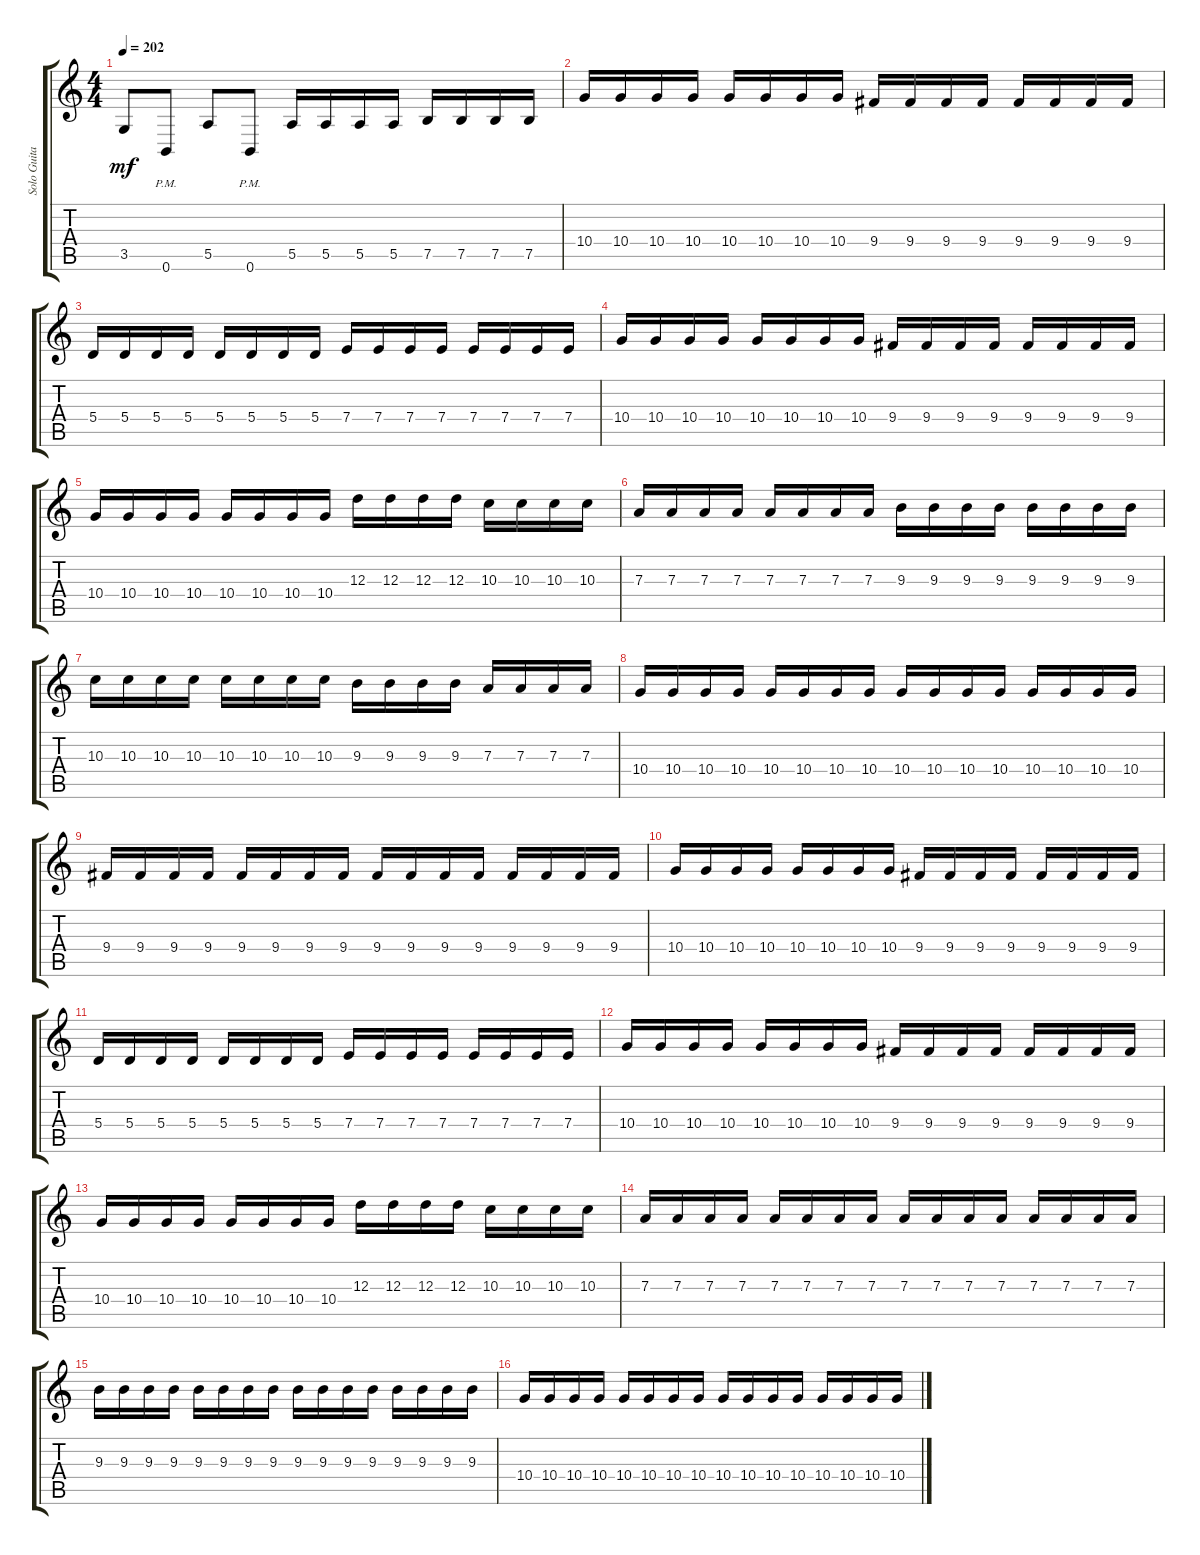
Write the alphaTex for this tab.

\track ("Solo Guitar" "Solo Guita") {instrument distortionguitar}
\staff {score tabs}
\tuning (B3 Gb3 D3 A2 E2 B1) {hide}
\ts (4 4)
\tempo 202
\clef g2
\ks c
3.5.8{dy mf} 0.6{pm}.8 5.5.8 0.6{pm}.8 5.5.16 5.5.16 5.5.16 5.5.16 7.5.16 7.5.16 7.5.16 7.5.16 |
10.4.16 10.4.16 10.4.16 10.4.16 10.4.16 10.4.16 10.4.16 10.4.16 9.4.16 9.4.16 9.4.16 9.4.16 9.4.16 9.4.16 9.4.16 9.4.16 |
5.4.16 5.4.16 5.4.16 5.4.16 5.4.16 5.4.16 5.4.16 5.4.16 7.4.16 7.4.16 7.4.16 7.4.16 7.4.16 7.4.16 7.4.16 7.4.16 |
10.4.16 10.4.16 10.4.16 10.4.16 10.4.16 10.4.16 10.4.16 10.4.16 9.4.16 9.4.16 9.4.16 9.4.16 9.4.16 9.4.16 9.4.16 9.4.16 |
10.4.16 10.4.16 10.4.16 10.4.16 10.4.16 10.4.16 10.4.16 10.4.16 12.3.16 12.3.16 12.3.16 12.3.16 10.3.16 10.3.16 10.3.16 10.3.16 |
7.3.16 7.3.16 7.3.16 7.3.16 7.3.16 7.3.16 7.3.16 7.3.16 9.3.16 9.3.16 9.3.16 9.3.16 9.3.16 9.3.16 9.3.16 9.3.16 |
10.3.16 10.3.16 10.3.16 10.3.16 10.3.16 10.3.16 10.3.16 10.3.16 9.3.16 9.3.16 9.3.16 9.3.16 7.3.16 7.3.16 7.3.16 7.3.16 |
10.4.16 10.4.16 10.4.16 10.4.16 10.4.16 10.4.16 10.4.16 10.4.16 10.4.16 10.4.16 10.4.16 10.4.16 10.4.16 10.4.16 10.4.16 10.4.16 |
9.4.16 9.4.16 9.4.16 9.4.16 9.4.16 9.4.16 9.4.16 9.4.16 9.4.16 9.4.16 9.4.16 9.4.16 9.4.16 9.4.16 9.4.16 9.4.16 |
\section ("" "")
10.4.16 10.4.16 10.4.16 10.4.16 10.4.16 10.4.16 10.4.16 10.4.16 9.4.16 9.4.16 9.4.16 9.4.16 9.4.16 9.4.16 9.4.16 9.4.16 |
5.4.16 5.4.16 5.4.16 5.4.16 5.4.16 5.4.16 5.4.16 5.4.16 7.4.16 7.4.16 7.4.16 7.4.16 7.4.16 7.4.16 7.4.16 7.4.16 |
10.4.16 10.4.16 10.4.16 10.4.16 10.4.16 10.4.16 10.4.16 10.4.16 9.4.16 9.4.16 9.4.16 9.4.16 9.4.16 9.4.16 9.4.16 9.4.16 |
10.4.16 10.4.16 10.4.16 10.4.16 10.4.16 10.4.16 10.4.16 10.4.16 12.3.16 12.3.16 12.3.16 12.3.16 10.3.16 10.3.16 10.3.16 10.3.16 |
7.3.16 7.3.16 7.3.16 7.3.16 7.3.16 7.3.16 7.3.16 7.3.16 7.3.16 7.3.16 7.3.16 7.3.16 7.3.16 7.3.16 7.3.16 7.3.16 |
9.3.16 9.3.16 9.3.16 9.3.16 9.3.16 9.3.16 9.3.16 9.3.16 9.3.16 9.3.16 9.3.16 9.3.16 9.3.16 9.3.16 9.3.16 9.3.16 |
10.4.16 10.4.16 10.4.16 10.4.16 10.4.16 10.4.16 10.4.16 10.4.16 10.4.16 10.4.16 10.4.16 10.4.16 10.4.16 10.4.16 10.4.16 10.4.16
